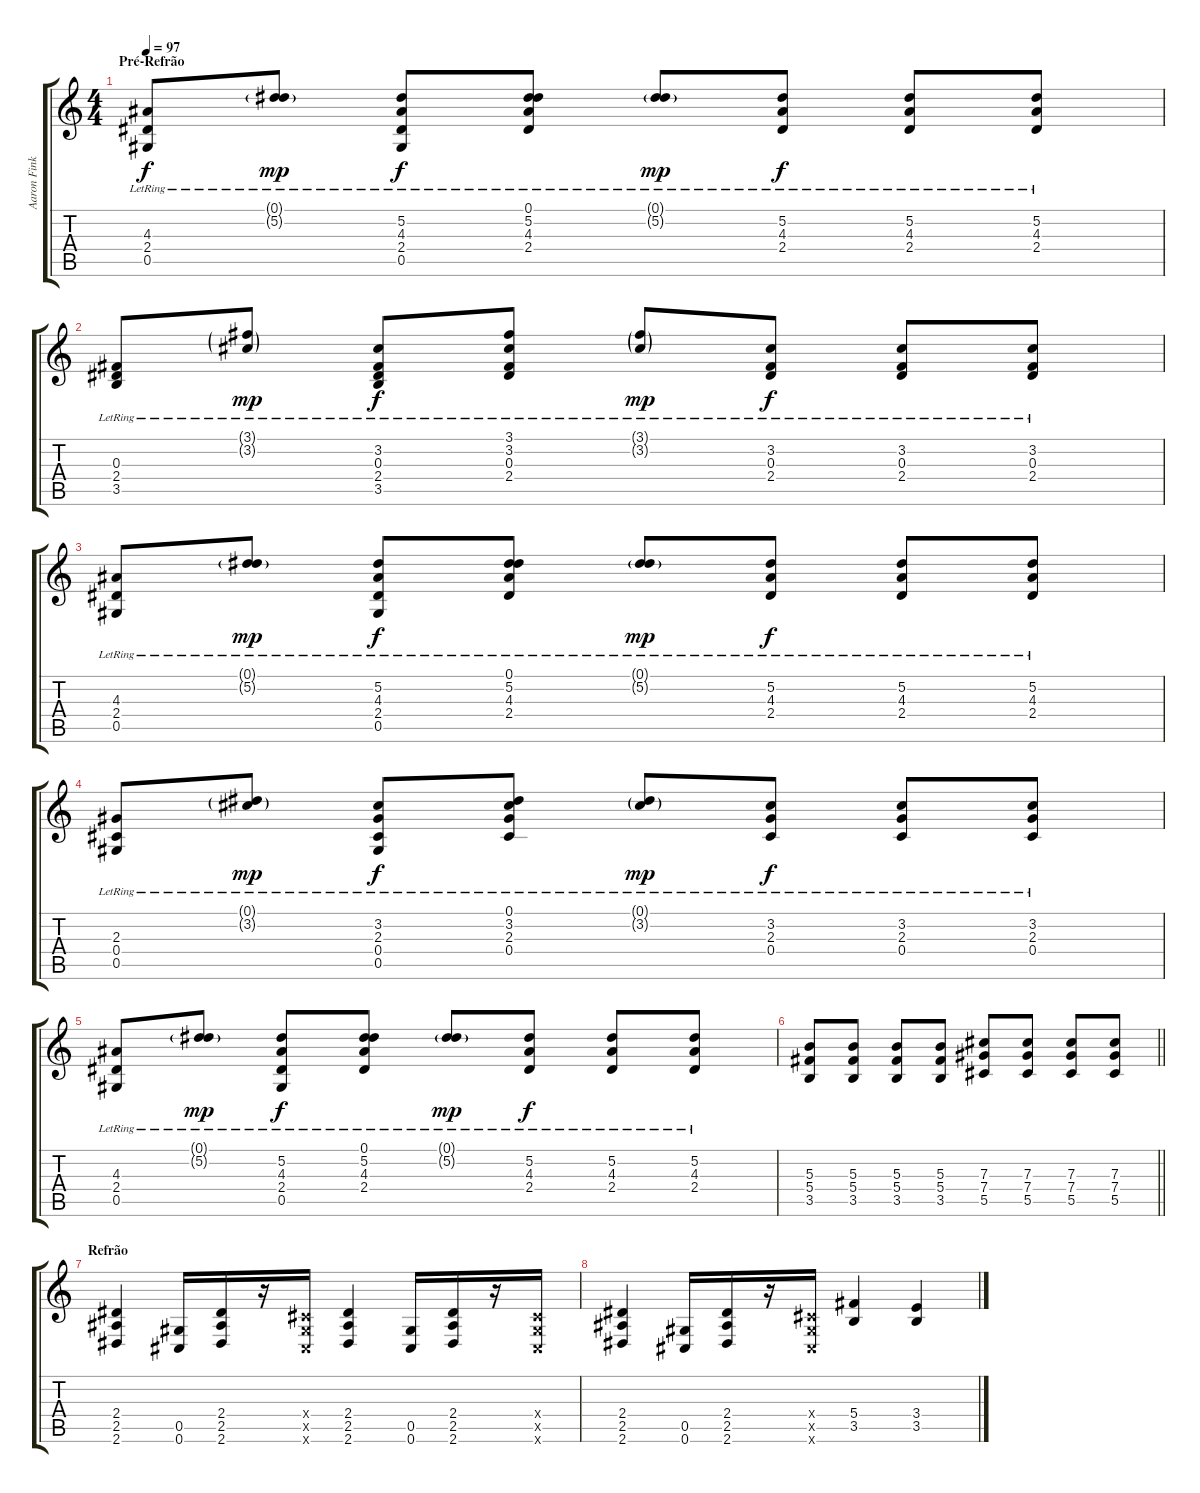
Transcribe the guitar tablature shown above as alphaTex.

\track ("Aaron Fink" "Aaron Fink") {instrument distortionguitar}
\staff {score tabs}
\tuning (Eb4 Bb3 Gb3 Db3 Ab2 Db2) {hide}
\ts (4 4)
\section ("" "Pré-Refrão")
\tempo 97
\clef g2
\ks c
(4.3{lr} 2.4{lr} 0.5{lr}).8{dy f} (0.1{g lr} 5.2{g lr}).8{dy mp} (5.2{lr} 4.3{lr} 2.4{lr} 0.5{lr}).8{dy f} (0.1{lr} 5.2{lr} 4.3{lr} 2.4{lr}).8 (0.1{g lr} 5.2{g lr}).8{dy mp} (5.2{lr} 4.3{lr} 2.4{lr}).8{dy f} (5.2{lr} 4.3{lr} 2.4{lr}).8 (5.2{lr} 4.3{lr} 2.4{lr}).8 |
(0.3{lr} 2.4{lr} 3.5{lr}).8 (3.1{g lr} 3.2{g lr}).8{dy mp} (3.2{lr} 0.3{lr} 2.4{lr} 3.5{lr}).8{dy f} (3.1{lr} 3.2{lr} 0.3{lr} 2.4{lr}).8 (3.1{g lr} 3.2{g lr}).8{dy mp} (3.2{lr} 0.3{lr} 2.4{lr}).8{dy f} (3.2{lr} 0.3{lr} 2.4{lr}).8 (3.2{lr} 0.3{lr} 2.4{lr}).8 |
(4.3{lr} 2.4{lr} 0.5{lr}).8 (0.1{g lr} 5.2{g lr}).8{dy mp} (5.2{lr} 4.3{lr} 2.4{lr} 0.5{lr}).8{dy f} (0.1{lr} 5.2{lr} 4.3{lr} 2.4{lr}).8 (0.1{g lr} 5.2{g lr}).8{dy mp} (5.2{lr} 4.3{lr} 2.4{lr}).8{dy f} (5.2{lr} 4.3{lr} 2.4{lr}).8 (5.2{lr} 4.3{lr} 2.4{lr}).8 |
(2.3{lr} 0.4{lr} 0.5{lr}).8 (0.1{g lr} 3.2{g lr}).8{dy mp} (3.2{lr} 2.3{lr} 0.4{lr} 0.5{lr}).8{dy f} (0.1{lr} 3.2{lr} 2.3{lr} 0.4{lr}).8 (0.1{g lr} 3.2{g lr}).8{dy mp} (3.2{lr} 2.3{lr} 0.4{lr}).8{dy f} (3.2{lr} 2.3{lr} 0.4{lr}).8 (3.2{lr} 2.3{lr} 0.4{lr}).8 |
(4.3{lr} 2.4{lr} 0.5{lr}).8 (0.1{g lr} 5.2{g lr}).8{dy mp} (5.2{lr} 4.3{lr} 2.4{lr} 0.5{lr}).8{dy f} (0.1{lr} 5.2{lr} 4.3{lr} 2.4{lr}).8 (0.1{g lr} 5.2{g lr}).8{dy mp} (5.2{lr} 4.3{lr} 2.4{lr}).8{dy f} (5.2{lr} 4.3{lr} 2.4{lr}).8 (5.2{lr} 4.3{lr} 2.4{lr}).8 |
\barLineRight lightlight
(5.3 5.4 3.5).8{volume 9 instrument distortionguitar} (5.3 5.4 3.5).8 (5.3 5.4 3.5).8 (5.3 5.4 3.5).8 (7.3 7.4 5.5).8 (7.3 7.4 5.5).8 (7.3 7.4 5.5).8 (7.3 7.4 5.5).8 |
\section ("" "Refrão")
(2.4 2.5 2.6).4 (0.5 0.6).16 (2.4 2.5 2.6).16 r.16 (0.4{x} 0.5{x} 0.6{x}).16 (2.4 2.5 2.6).4 (0.5 0.6).16 (2.4 2.5 2.6).16 r.16 (0.4{x} 0.5{x} 0.6{x}).16 |
(2.4 2.5 2.6).4 (0.5 0.6).16 (2.4 2.5 2.6).16 r.16 (0.4{x} 0.5{x} 0.6{x}).16 (5.4 3.5).4 (3.4 3.5).4
